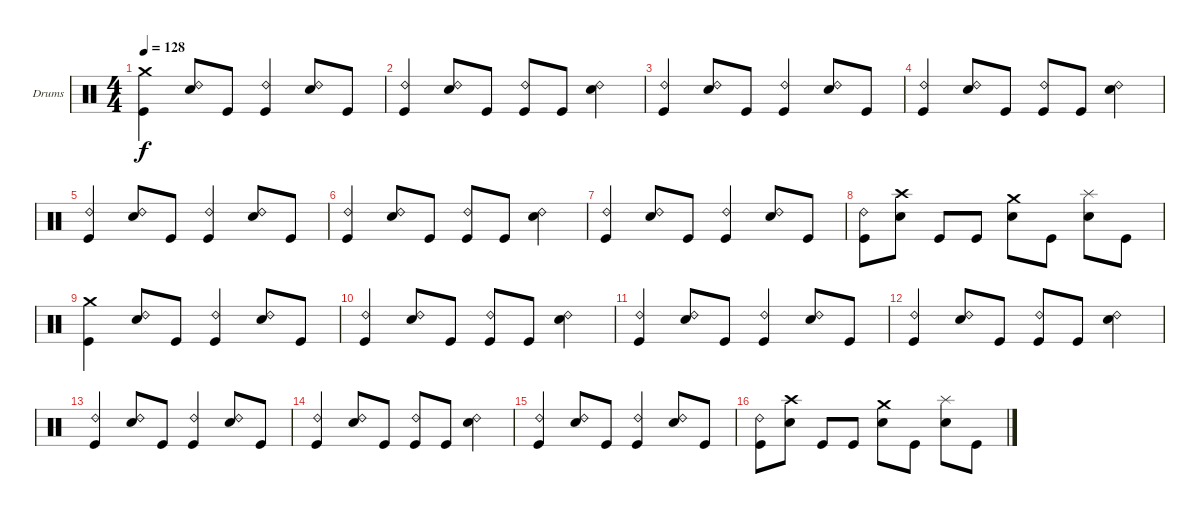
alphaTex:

\bracketExtendMode groupsimilarinstruments
\firstSystemTrackNameOrientation horizontal
\otherSystemsTrackNameOrientation horizontal
\track ("Drumkit" "Drums") {instrument percussion}
\staff {score}
\articulation defaults
\ts (4 4)
\tempo 128
\clef neutral
\ks c
("Crash medium (hit)" "Kick (hit)").4{dy f} ("Ride (bell) 2" "Snare (hit) 2").8 "Kick (hit)".8 ("Ride (bell) 2" "Kick (hit)").4 ("Ride (bell) 2" "Snare (hit) 2").8 "Kick (hit)".8 |
("Ride (bell) 2" "Kick (hit)").4 ("Ride (bell) 2" "Snare (hit) 2").8 "Kick (hit)".8 ("Ride (bell) 2" "Kick (hit)").8 "Kick (hit)".8 ("Ride (bell) 2" "Snare (hit) 2").4 |
("Ride (bell) 2" "Kick (hit)").4 ("Ride (bell) 2" "Snare (hit) 2").8 "Kick (hit)".8 ("Ride (bell) 2" "Kick (hit)").4 ("Ride (bell) 2" "Snare (hit) 2").8 "Kick (hit)".8 |
("Ride (bell) 2" "Kick (hit)").4 ("Ride (bell) 2" "Snare (hit) 2").8 "Kick (hit)".8 ("Ride (bell) 2" "Kick (hit)").8 "Kick (hit)".8 ("Ride (bell) 2" "Snare (hit) 2").4 |
("Ride (bell) 2" "Kick (hit)").4 ("Ride (bell) 2" "Snare (hit) 2").8 "Kick (hit)".8 ("Ride (bell) 2" "Kick (hit)").4 ("Ride (bell) 2" "Snare (hit) 2").8 "Kick (hit)".8 |
("Ride (bell) 2" "Kick (hit)").4 ("Ride (bell) 2" "Snare (hit) 2").8 "Kick (hit)".8 ("Ride (bell) 2" "Kick (hit)").8 "Kick (hit)".8 ("Ride (bell) 2" "Snare (hit) 2").4 |
("Ride (bell) 2" "Kick (hit)").4 ("Ride (bell) 2" "Snare (hit) 2").8 "Kick (hit)".8 ("Ride (bell) 2" "Kick (hit)").4 ("Ride (bell) 2" "Snare (hit) 2").8 "Kick (hit)".8 |
("Ride (bell) 2" "Kick (hit)").8 ("Crash high (hit)" "Snare (hit) 2").8 "Kick (hit)".8 "Kick (hit)".8 ("Crash medium (hit)" "Snare (hit) 2").8 "Kick (hit)".8 ("Splash (hit)" "Snare (hit) 2").8 "Kick (hit)".8 |
("Crash medium (hit)" "Kick (hit)").4 ("Ride (bell) 2" "Snare (hit) 2").8 "Kick (hit)".8 ("Ride (bell) 2" "Kick (hit)").4 ("Ride (bell) 2" "Snare (hit) 2").8 "Kick (hit)".8 |
("Ride (bell) 2" "Kick (hit)").4 ("Ride (bell) 2" "Snare (hit) 2").8 "Kick (hit)".8 ("Ride (bell) 2" "Kick (hit)").8 "Kick (hit)".8 ("Ride (bell) 2" "Snare (hit) 2").4 |
("Ride (bell) 2" "Kick (hit)").4 ("Ride (bell) 2" "Snare (hit) 2").8 "Kick (hit)".8 ("Ride (bell) 2" "Kick (hit)").4 ("Ride (bell) 2" "Snare (hit) 2").8 "Kick (hit)".8 |
("Ride (bell) 2" "Kick (hit)").4 ("Ride (bell) 2" "Snare (hit) 2").8 "Kick (hit)".8 ("Ride (bell) 2" "Kick (hit)").8 "Kick (hit)".8 ("Ride (bell) 2" "Snare (hit) 2").4 |
("Ride (bell) 2" "Kick (hit)").4 ("Ride (bell) 2" "Snare (hit) 2").8 "Kick (hit)".8 ("Ride (bell) 2" "Kick (hit)").4 ("Ride (bell) 2" "Snare (hit) 2").8 "Kick (hit)".8 |
("Ride (bell) 2" "Kick (hit)").4 ("Ride (bell) 2" "Snare (hit) 2").8 "Kick (hit)".8 ("Ride (bell) 2" "Kick (hit)").8 "Kick (hit)".8 ("Ride (bell) 2" "Snare (hit) 2").4 |
("Ride (bell) 2" "Kick (hit)").4 ("Ride (bell) 2" "Snare (hit) 2").8 "Kick (hit)".8 ("Ride (bell) 2" "Kick (hit)").4 ("Ride (bell) 2" "Snare (hit) 2").8 "Kick (hit)".8 |
("Ride (bell) 2" "Kick (hit)").8 ("Crash high (hit)" "Snare (hit) 2").8 "Kick (hit)".8 "Kick (hit)".8 ("Crash medium (hit)" "Snare (hit) 2").8 "Kick (hit)".8 ("Splash (hit)" "Snare (hit) 2").8 "Kick (hit)".8
